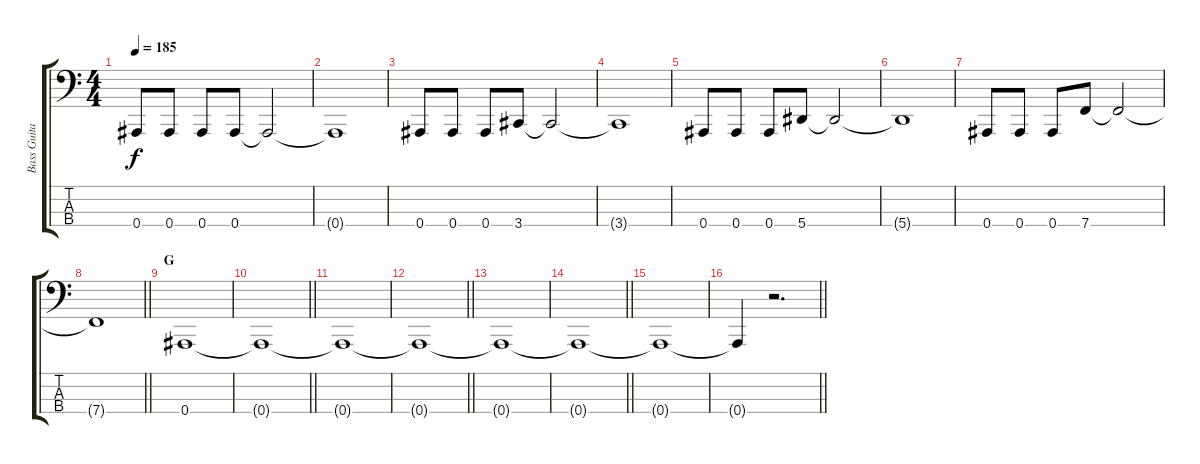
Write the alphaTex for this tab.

\track ("Bass Guitar: John Kis Gyevi" "Bass Guita") {instrument electricbasspick}
\staff {score tabs}
\tuning (Eb2 Bb1 F1 Bb0) {hide}
\ts (4 4)
\tempo 185
\clef f4
\ks c
0.4.8{dy f} 0.4.8 0.4.8 0.4.8 0.4{t}.2 |
0.4{t}.1 |
0.4.8 0.4.8 0.4.8 3.4.8 3.4{t}.2 |
3.4{t}.1 |
0.4.8 0.4.8 0.4.8 5.4.8 5.4{t}.2 |
5.4{t}.1 |
0.4.8 0.4.8 0.4.8 7.4.8 7.4{t}.2 |
\barLineRight lightlight
7.4{t}.1 |
\section ("" "G")
0.4.1 |
\barLineRight lightlight
0.4{t}.1 |
0.4{t}.1 |
\barLineRight lightlight
0.4{t}.1 |
0.4{t}.1 |
\barLineRight lightlight
0.4{t}.1 |
0.4{t}.1 |
\barLineRight lightlight
0.4{t}.4 r.2{d}
